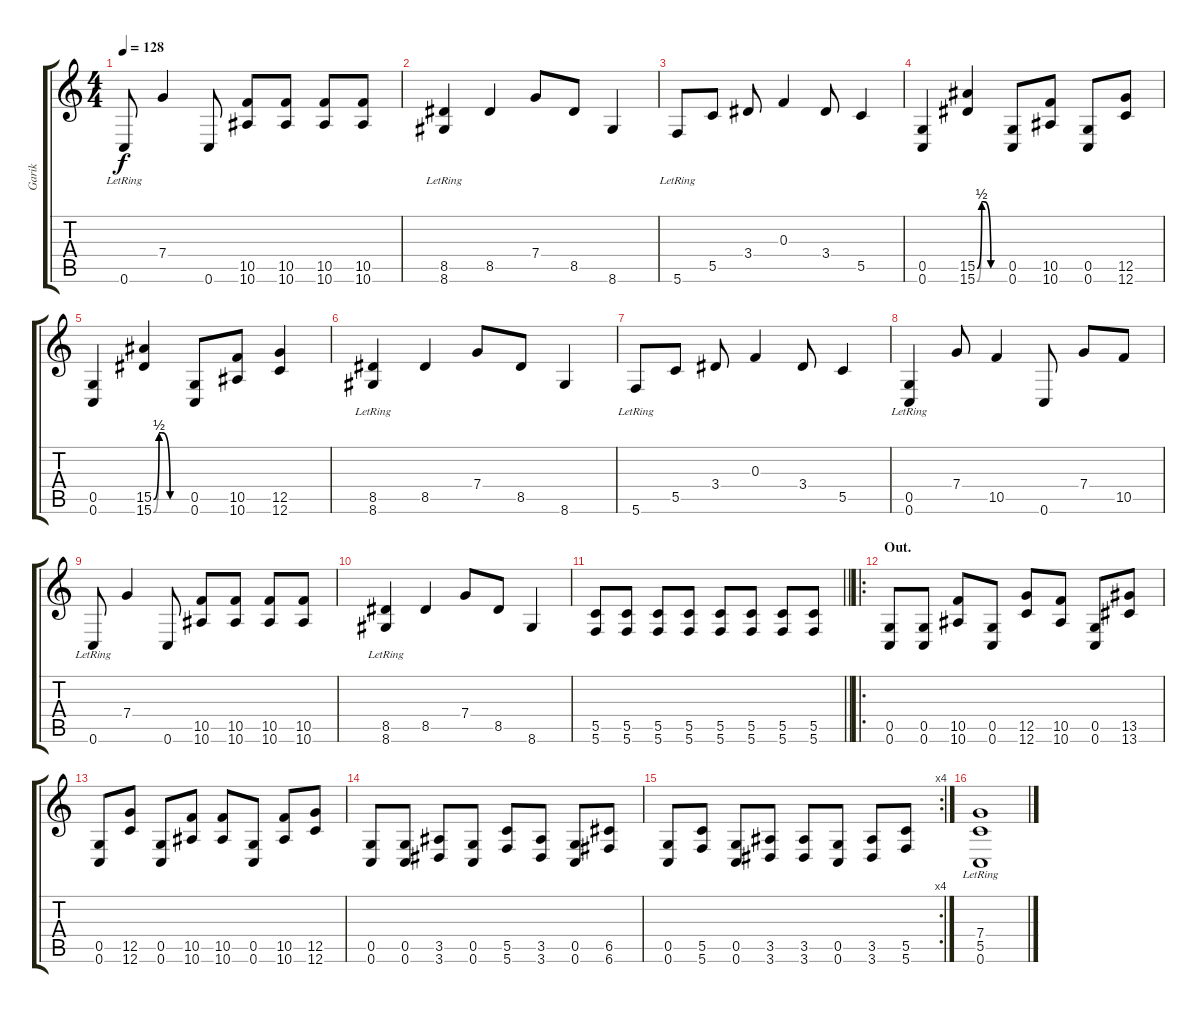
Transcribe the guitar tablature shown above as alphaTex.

\track ("Garik" "Garik") {instrument acousticguitarsteel}
\staff {score tabs}
\tuning (D4 A3 F3 C3 G2 C2) {hide}
\ts (4 4)
\tempo 128
\clef g2
\ks c
0.6{lr}.8{dy f} 7.4.4 0.6.8 (10.5 10.6).8 (10.5 10.6).8 (10.5 10.6).8 (10.5 10.6).8 |
(8.5 8.6{lr}).4 8.5.4 7.4.8 8.5.8 8.6.4 |
5.6{lr}.8 5.5.8 3.4.8 0.3.4 3.4.8 5.5.4 |
(0.5 0.6).4 (15.5{be (custom 0 0 10 2 15 2 30 0 60 0)} 15.6{be (custom 0 0 10 2 15 2 30 0 60 0)}).4 (0.5 0.6).8 (10.5 10.6).8 (0.5 0.6).8 (12.5 12.6).8 |
(0.5 0.6).4 (15.5{be (custom 0 0 10 2 15 2 30 0 60 0)} 15.6{be (custom 0 0 10 2 15 2 30 0 60 0)}).4 (0.5 0.6).8 (10.5 10.6).8 (12.5 12.6).4 |
(8.5 8.6{lr}).4 8.5.4 7.4.8 8.5.8 8.6.4 |
5.6{lr}.8 5.5.8 3.4.8 0.3.4 3.4.8 5.5.4 |
(0.5 0.6{lr}).4 7.4.8 10.5.4 0.6.8 7.4.8 10.5.8 |
0.6{lr}.8 7.4.4 0.6.8 (10.5 10.6).8 (10.5 10.6).8 (10.5 10.6).8 (10.5 10.6).8 |
(8.5 8.6{lr}).4 8.5.4 7.4.8 8.5.8 8.6.4 |
\barLineRight lightlight
(5.5 5.6).8 (5.5 5.6).8 (5.5 5.6).8 (5.5 5.6).8 (5.5 5.6).8 (5.5 5.6).8 (5.5 5.6).8 (5.5 5.6).8 |
\ro
\section ("" "Out.")
(0.5 0.6).8 (0.5 0.6).8 (10.5 10.6).8 (0.5 0.6).8 (12.5 12.6).8 (10.5 10.6).8 (0.5 0.6).8 (13.5 13.6).8 |
(0.5 0.6).8 (12.5 12.6).8 (0.5 0.6).8 (10.5 10.6).8 (10.5 10.6).8 (0.5 0.6).8 (10.5 10.6).8 (12.5 12.6).8 |
(0.5 0.6).8 (0.5 0.6).8 (3.5 3.6).8 (0.5 0.6).8 (5.5 5.6).8 (3.5 3.6).8 (0.5 0.6).8 (6.5 6.6).8 |
\rc 4
(0.5 0.6).8 (5.5 5.6).8 (0.5 0.6).8 (3.5 3.6).8 (3.5 3.6).8 (0.5 0.6).8 (3.5 3.6).8 (5.5 5.6).8 |
(7.4 5.5 0.6{lr}).1
